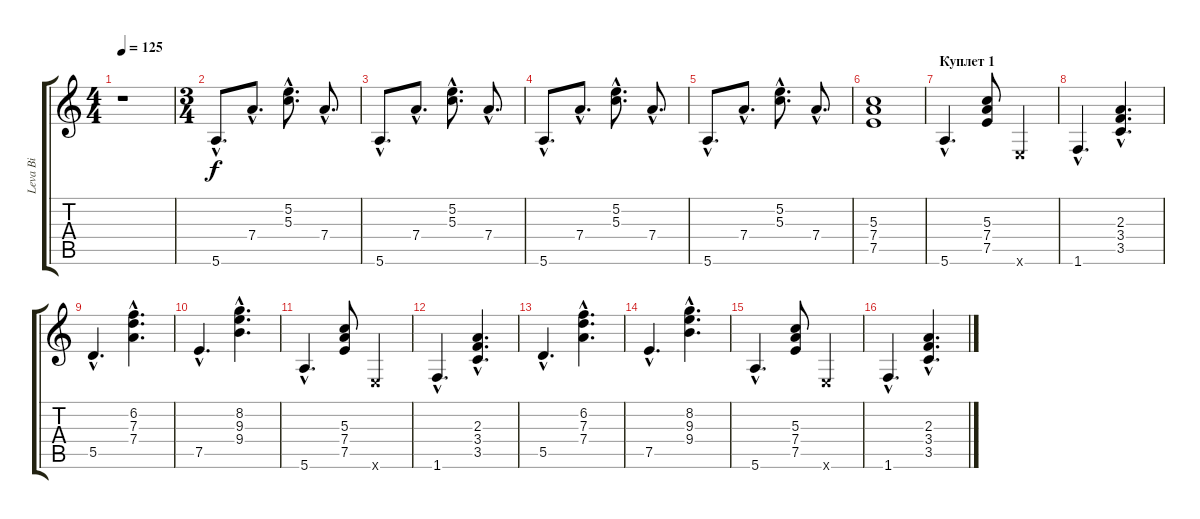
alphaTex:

\track ("Leva Bi" "Leva Bi") {instrument acousticguitarsteel}
\staff {score tabs}
\tuning (E4 B3 G3 D3 A2 E2) {hide}
\ts (4 4)
\tempo 125
\clef g2
\ks c
r.1{dy f instrument acousticguitarsteel} |
\ts (3 4)
5.6{hac}.8{d} 7.4{hac}.8{d} (5.2{hac} 5.3{hac}).8{d} 7.4{hac}.8{d} |
5.6{hac}.8{d} 7.4{hac}.8{d} (5.2{hac} 5.3{hac}).8{d} 7.4{hac}.8{d} |
5.6{hac}.8{d} 7.4{hac}.8{d} (5.2{hac} 5.3{hac}).8{d} 7.4{hac}.8{d} |
5.6{hac}.8{d} 7.4{hac}.8{d} (5.2{hac} 5.3{hac}).8{d} 7.4{hac}.8{d} |
(5.3 7.4 7.5).1 |
\section ("" "Куплет 1")
5.6{hac}.4{d} (5.3 7.4 7.5).8 0.6{x}.4 |
1.6{hac}.4{d} (2.3{hac} 3.4{hac} 3.5{hac}).4{d} |
5.5{hac}.4{d} (6.2{hac} 7.3{hac} 7.4{hac}).4{d} |
7.5{hac}.4{d} (8.2{hac} 9.3{hac} 9.4{hac}).4{d} |
5.6{hac}.4{d} (5.3 7.4 7.5).8 0.6{x}.4 |
1.6{hac}.4{d} (2.3{hac} 3.4{hac} 3.5{hac}).4{d} |
5.5{hac}.4{d} (6.2{hac} 7.3{hac} 7.4{hac}).4{d} |
7.5{hac}.4{d} (8.2{hac} 9.3{hac} 9.4{hac}).4{d} |
5.6{hac}.4{d} (5.3 7.4 7.5).8 0.6{x}.4 |
1.6{hac}.4{d} (2.3{hac} 3.4{hac} 3.5{hac}).4{d}
